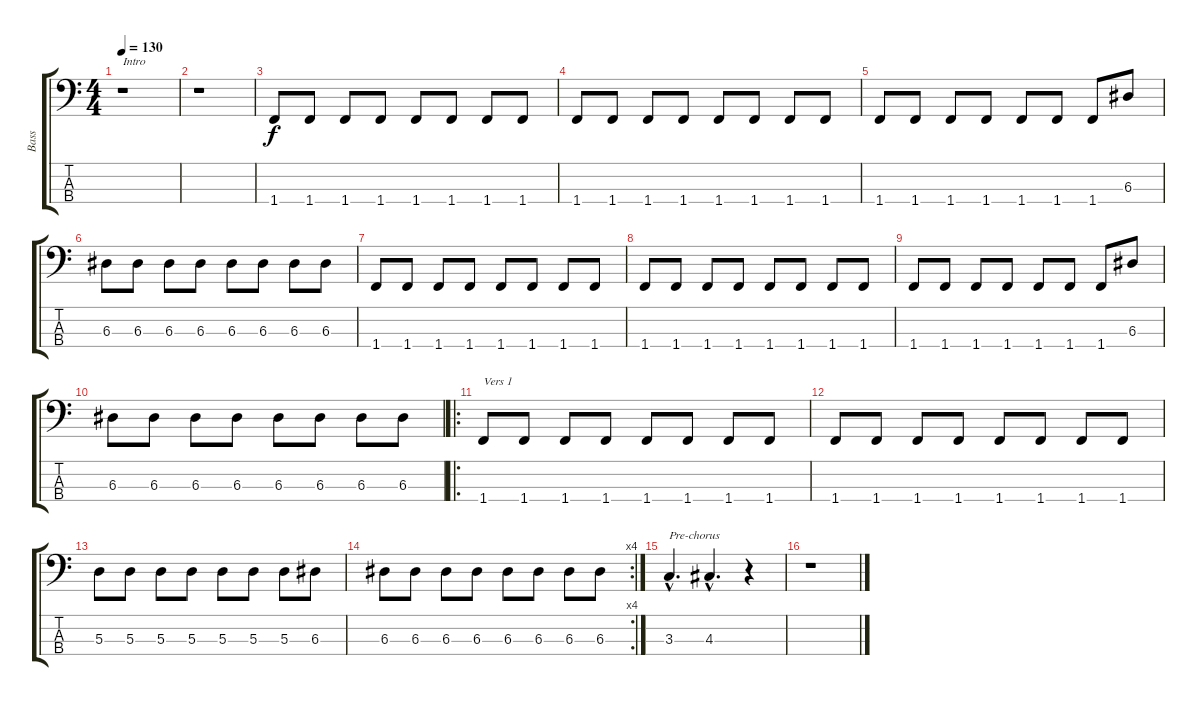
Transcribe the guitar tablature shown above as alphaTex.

\track ("Bass" "Bass") {instrument electricbassfinger}
\staff {score tabs}
\tuning (G2 D2 A1 E1) {hide}
\ts (4 4)
\tempo 130
\clef f4
\ks c
r.1{txt "Intro" dy f instrument electricbassfinger} |
r.1 |
1.4.8 1.4.8 1.4.8 1.4.8 1.4.8 1.4.8 1.4.8 1.4.8 |
1.4.8 1.4.8 1.4.8 1.4.8 1.4.8 1.4.8 1.4.8 1.4.8 |
1.4.8 1.4.8 1.4.8 1.4.8 1.4.8 1.4.8 1.4.8 6.3.8 |
6.3.8 6.3.8 6.3.8 6.3.8 6.3.8 6.3.8 6.3.8 6.3.8 |
1.4.8 1.4.8 1.4.8 1.4.8 1.4.8 1.4.8 1.4.8 1.4.8 |
1.4.8 1.4.8 1.4.8 1.4.8 1.4.8 1.4.8 1.4.8 1.4.8 |
1.4.8 1.4.8 1.4.8 1.4.8 1.4.8 1.4.8 1.4.8 6.3.8 |
6.3.8 6.3.8 6.3.8 6.3.8 6.3.8 6.3.8 6.3.8 6.3.8 |
\ro
1.4.8{txt "Vers 1"} 1.4.8 1.4.8 1.4.8 1.4.8 1.4.8 1.4.8 1.4.8 |
1.4.8 1.4.8 1.4.8 1.4.8 1.4.8 1.4.8 1.4.8 1.4.8 |
5.3.8 5.3.8 5.3.8 5.3.8 5.3.8 5.3.8 5.3.8 6.3.8 |
\rc 4
6.3.8 6.3.8 6.3.8 6.3.8 6.3.8 6.3.8 6.3.8 6.3.8 |
3.3{hac}.4{d txt "Pre-chorus"} 4.3{hac}.4{d} r.4 |
r.1
